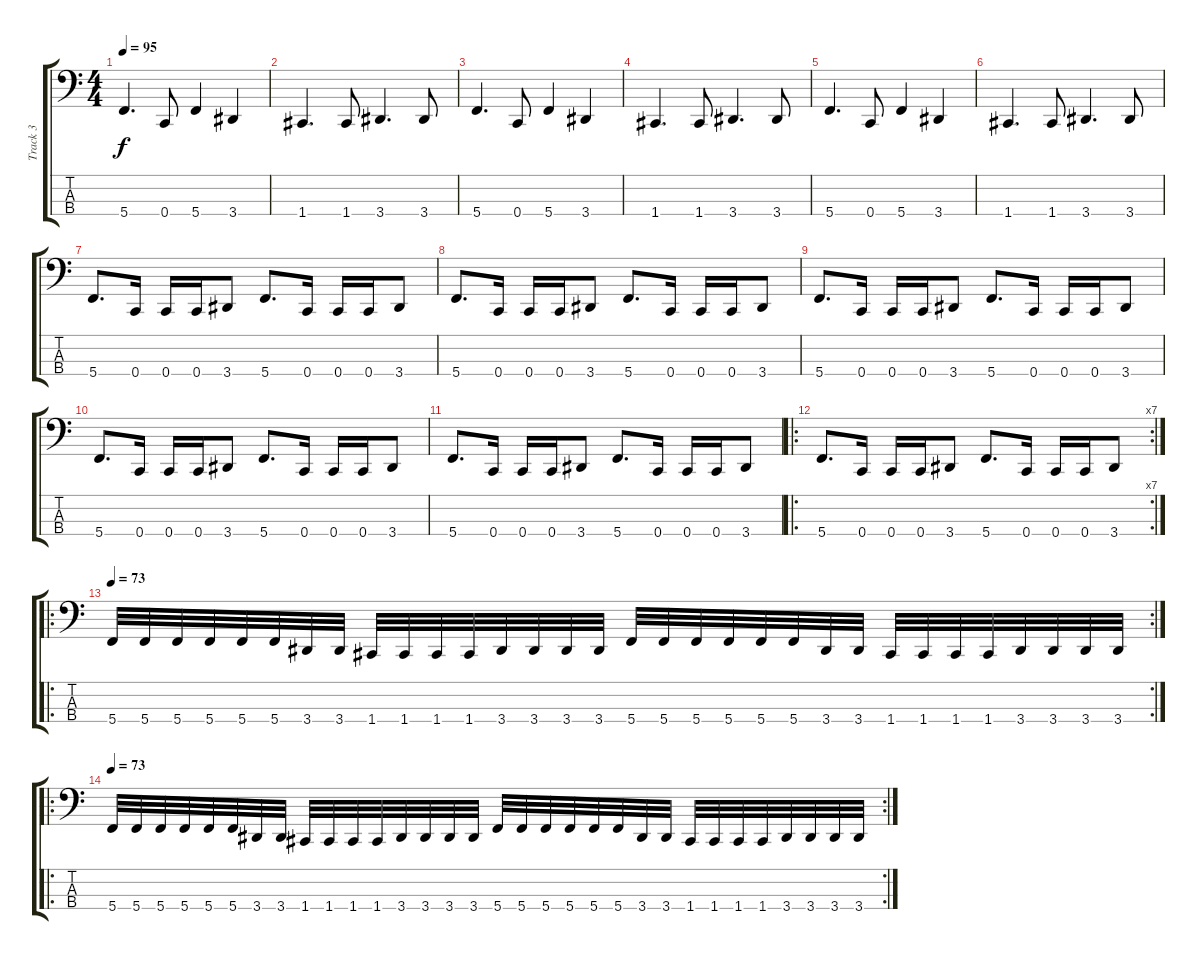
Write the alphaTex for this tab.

\track ("Track 3" "Track 3") {instrument electricbasspick}
\staff {score tabs}
\tuning (F2 C2 G1 C1) {hide}
\ts (4 4)
\tempo 95
\clef f4
\ks c
5.4.4{d dy f} 0.4.8 5.4.4 3.4.4 |
1.4.4{d} 1.4.8 3.4.4{d} 3.4.8 |
5.4.4{d} 0.4.8 5.4.4 3.4.4 |
1.4.4{d} 1.4.8 3.4.4{d} 3.4.8 |
5.4.4{d} 0.4.8 5.4.4 3.4.4 |
1.4.4{d} 1.4.8 3.4.4{d} 3.4.8 |
5.4.8{d} 0.4.16 0.4.16 0.4.16 3.4.8 5.4.8{d} 0.4.16 0.4.16 0.4.16 3.4.8 |
5.4.8{d} 0.4.16 0.4.16 0.4.16 3.4.8 5.4.8{d} 0.4.16 0.4.16 0.4.16 3.4.8 |
5.4.8{d} 0.4.16 0.4.16 0.4.16 3.4.8 5.4.8{d} 0.4.16 0.4.16 0.4.16 3.4.8 |
5.4.8{d} 0.4.16 0.4.16 0.4.16 3.4.8 5.4.8{d} 0.4.16 0.4.16 0.4.16 3.4.8 |
5.4.8{d} 0.4.16 0.4.16 0.4.16 3.4.8 5.4.8{d} 0.4.16 0.4.16 0.4.16 3.4.8 |
\ro
\rc 7
5.4.8{d} 0.4.16 0.4.16 0.4.16 3.4.8 5.4.8{d} 0.4.16 0.4.16 0.4.16 3.4.8 |
\ro
\rc 2
\tempo 73
5.4.32 5.4.32 5.4.32 5.4.32 5.4.32 5.4.32 3.4.32 3.4.32 1.4.32 1.4.32 1.4.32 1.4.32 3.4.32 3.4.32 3.4.32 3.4.32 5.4.32 5.4.32 5.4.32 5.4.32 5.4.32 5.4.32 3.4.32 3.4.32 1.4.32 1.4.32 1.4.32 1.4.32 3.4.32 3.4.32 3.4.32 3.4.32 |
\ro
\rc 2
\tempo 73
5.4.32 5.4.32 5.4.32 5.4.32 5.4.32 5.4.32 3.4.32 3.4.32 1.4.32 1.4.32 1.4.32 1.4.32 3.4.32 3.4.32 3.4.32 3.4.32 5.4.32 5.4.32 5.4.32 5.4.32 5.4.32 5.4.32 3.4.32 3.4.32 1.4.32 1.4.32 1.4.32 1.4.32 3.4.32 3.4.32 3.4.32 3.4.32
